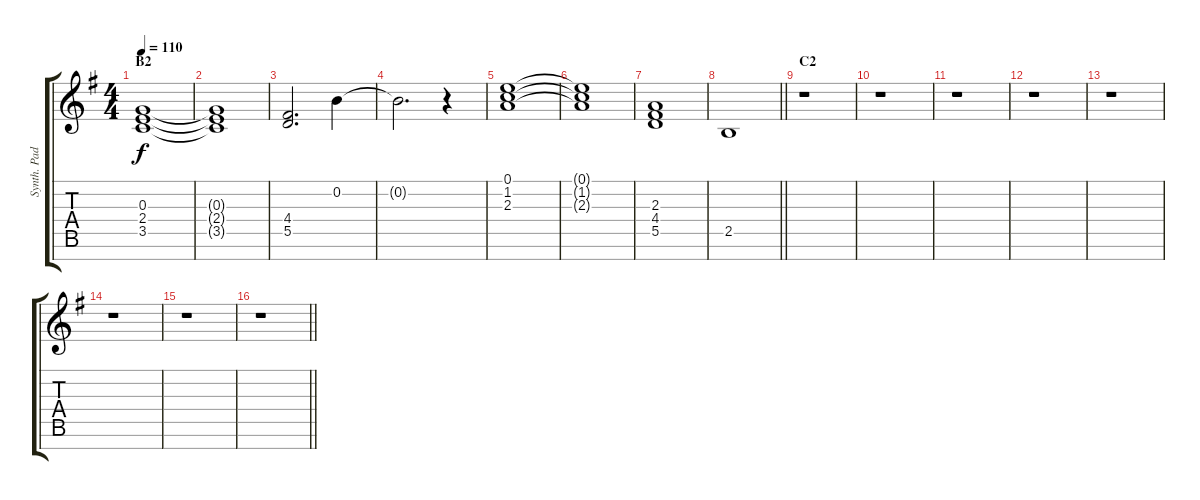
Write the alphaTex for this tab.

\track ("Synth. Pad" "Synth. Pad") {instrument pad2warm}
\staff {score tabs}
\tuning (E5 B4 G4 D4 A3 E3 B2) {hide}
\ts (4 4)
\section ("" "B2")
\tempo 110
\clef g2
\ks g
(0.3 2.4 3.5).1{dy f} |
(0.3{t} 2.4{t} 3.5{t}).1 |
(4.4 5.5).2{d} 0.2.4 |
0.2{t}.2{d} r.4 |
(0.1 1.2 2.3).1 |
(0.1{t} 1.2{t} 2.3{t}).1 |
(2.3 4.4 5.5).1 |
\barLineRight lightlight
2.5.1 |
\section ("" "C2")
r.1 |
r.1 |
r.1 |
r.1 |
r.1 |
r.1 |
r.1 |
\barLineRight lightlight
r.1
